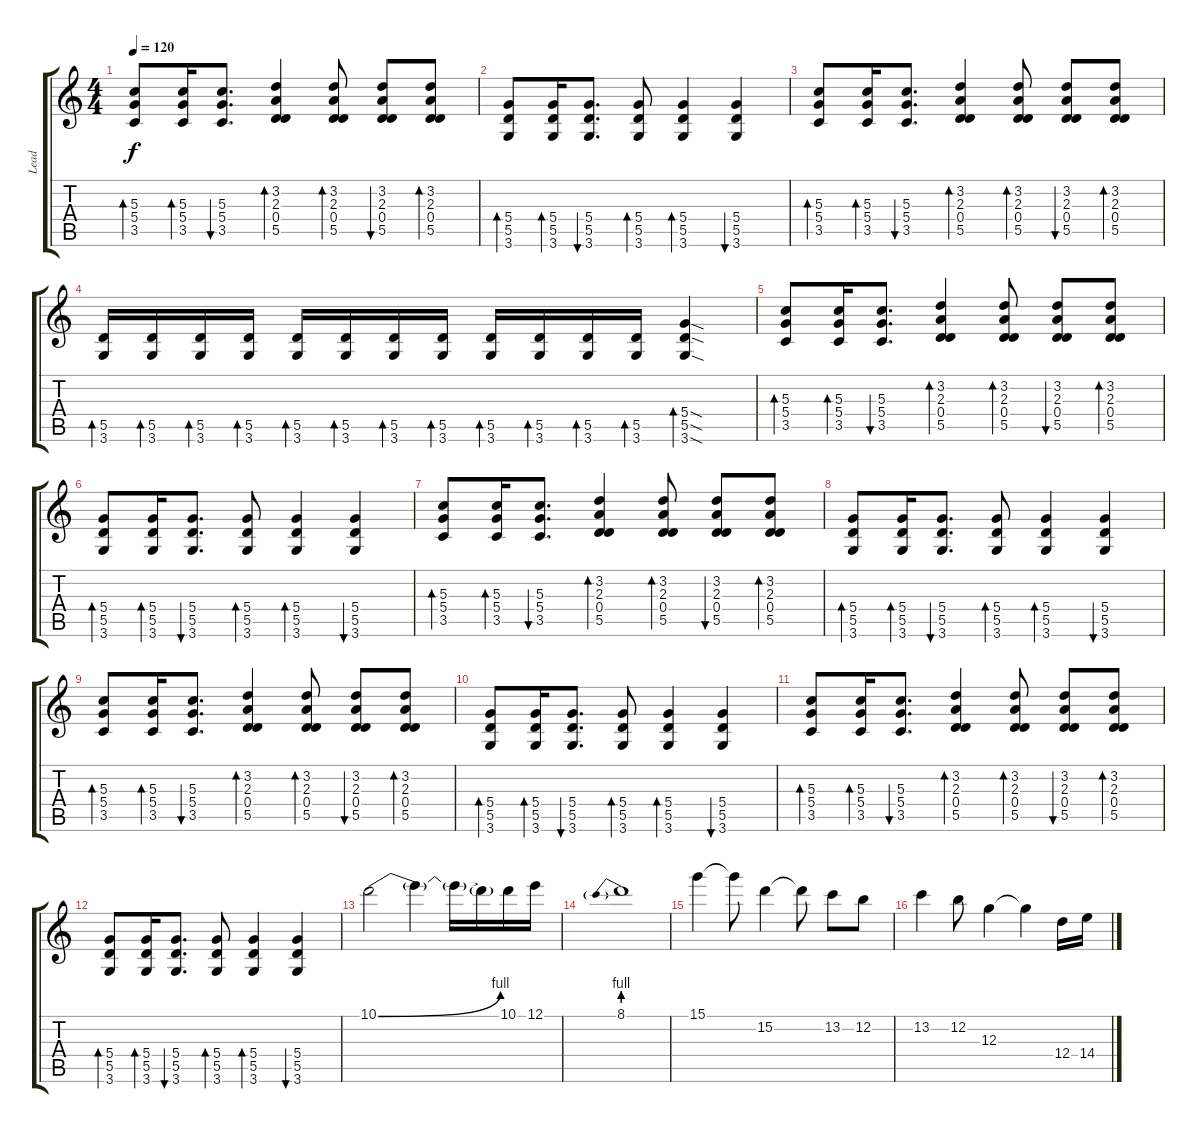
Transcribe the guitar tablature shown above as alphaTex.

\track ("Lead" "Lead") {instrument distortionguitar}
\staff {score tabs}
\tuning (E4 B3 G3 D3 A2 E2) {hide}
\ts (4 4)
\tempo 120
\clef g2
\ks c
(5.3 5.4 3.5).8{bd 60 dy f} (5.3 5.4 3.5).16{bd 60} (5.3 5.4 3.5).8{d bu 60} (3.2 2.3 0.4 5.5).4{bd 60} (3.2 2.3 0.4 5.5).8{bd 60} (3.2 2.3 0.4 5.5).8{bu 60} (3.2 2.3 0.4 5.5).8{bd 60} |
(5.4 5.5 3.6).8{bd 60} (5.4 5.5 3.6).16{bd 60} (5.4 5.5 3.6).8{d bu 60} (5.4 5.5 3.6).8{bd 60} (5.4 5.5 3.6).4{bd 60} (5.4 5.5 3.6).4{bu 60} |
(5.3 5.4 3.5).8{bd 60} (5.3 5.4 3.5).16{bd 60} (5.3 5.4 3.5).8{d bu 60} (3.2 2.3 0.4 5.5).4{bd 60} (3.2 2.3 0.4 5.5).8{bd 60} (3.2 2.3 0.4 5.5).8{bu 60} (3.2 2.3 0.4 5.5).8{bd 60} |
(5.5 3.6).16{bd 60} (5.5 3.6).16{bd 60} (5.5 3.6).16{bd 60} (5.5 3.6).16{bd 60} (5.5 3.6).16{bd 60} (5.5 3.6).16{bd 60} (5.5 3.6).16{bd 60} (5.5 3.6).16{bd 60} (5.5 3.6).16{bd 60} (5.5 3.6).16{bd 60} (5.5 3.6).16{bd 60} (5.5 3.6).16{bd 60} (5.4{sod} 5.5{sod} 3.6{sod}).4{bd 60} |
(5.3 5.4 3.5).8{bd 60 instrument distortionguitar} (5.3 5.4 3.5).16{bd 60} (5.3 5.4 3.5).8{d bu 60} (3.2 2.3 0.4 5.5).4{bd 60} (3.2 2.3 0.4 5.5).8{bd 60} (3.2 2.3 0.4 5.5).8{bu 60} (3.2 2.3 0.4 5.5).8{bd 60} |
(5.4 5.5 3.6).8{bd 60} (5.4 5.5 3.6).16{bd 60} (5.4 5.5 3.6).8{d bu 60} (5.4 5.5 3.6).8{bd 60} (5.4 5.5 3.6).4{bd 60} (5.4 5.5 3.6).4{bu 60} |
(5.3 5.4 3.5).8{bd 60} (5.3 5.4 3.5).16{bd 60} (5.3 5.4 3.5).8{d bu 60} (3.2 2.3 0.4 5.5).4{bd 60} (3.2 2.3 0.4 5.5).8{bd 60} (3.2 2.3 0.4 5.5).8{bu 60} (3.2 2.3 0.4 5.5).8{bd 60} |
(5.4 5.5 3.6).8{bd 60} (5.4 5.5 3.6).16{bd 60} (5.4 5.5 3.6).8{d bu 60} (5.4 5.5 3.6).8{bd 60} (5.4 5.5 3.6).4{bd 60} (5.4 5.5 3.6).4{bu 60} |
(5.3 5.4 3.5).8{bd 60} (5.3 5.4 3.5).16{bd 60} (5.3 5.4 3.5).8{d bu 60} (3.2 2.3 0.4 5.5).4{bd 60} (3.2 2.3 0.4 5.5).8{bd 60} (3.2 2.3 0.4 5.5).8{bu 60} (3.2 2.3 0.4 5.5).8{bd 60} |
(5.4 5.5 3.6).8{bd 60} (5.4 5.5 3.6).16{bd 60} (5.4 5.5 3.6).8{d bu 60} (5.4 5.5 3.6).8{bd 60} (5.4 5.5 3.6).4{bd 60} (5.4 5.5 3.6).4{bu 60} |
(5.3 5.4 3.5).8{bd 60} (5.3 5.4 3.5).16{bd 60} (5.3 5.4 3.5).8{d bu 60} (3.2 2.3 0.4 5.5).4{bd 60} (3.2 2.3 0.4 5.5).8{bd 60} (3.2 2.3 0.4 5.5).8{bu 60} (3.2 2.3 0.4 5.5).8{bd 60} |
(5.4 5.5 3.6).8{bd 60} (5.4 5.5 3.6).16{bd 60} (5.4 5.5 3.6).8{d bu 60} (5.4 5.5 3.6).8{bd 60} (5.4 5.5 3.6).4{bd 60} (5.4 5.5 3.6).4{bu 60} |
10.1{be (bend 0 0 60 4)}.2 10.1{t}.4 10.1{t}.16 10.1{t}.16 10.1.16 12.1.16 |
8.1{be (prebend 0 4 60 4)}.1 |
15.1.4 15.1{t}.8 15.2.4 15.2{t}.8 13.2.8 12.2.8 |
13.2.4 12.2.8 12.3.4 12.3{t}.4 12.4.16 14.4.16
